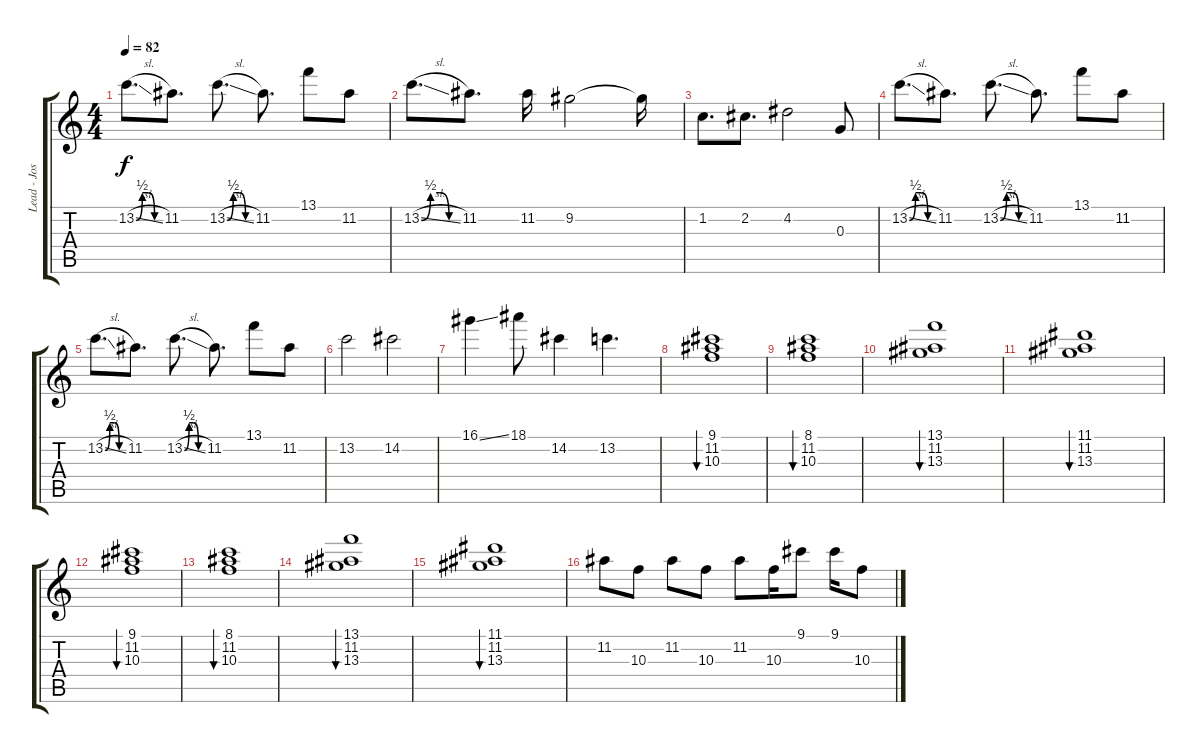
\track ("Lead - Josh Farro" "Lead - Jos") {instrument electricguitarjazz}
\staff {score tabs}
\tuning (E4 B3 G3 D3 A2 D2) {hide}
\ts (4 4)
\tempo 82
\clef g2
\ks c
13.2{be (custom 0 0 15 2 30 2 45 0 60 0) sl}.8{d dy f} 11.2.8{d} 13.2{be (custom 0 0 15 2 30 2 45 0 60 0) sl}.8{d} 11.2.8{d} 13.1.8 11.2.8 |
13.2{be (custom 0 0 15 2 30 2 45 0 60 0) sl}.8{d} 11.2.8{d} 11.2.16 9.2.2 9.2{t}.16 |
1.2.8{d} 2.2.8{d} 4.2.2 0.3.8 |
13.2{be (custom 0 0 15 2 30 2 45 0 60 0) sl}.8{d} 11.2.8{d} 13.2{be (custom 0 0 15 2 30 2 45 0 60 0) sl}.8{d} 11.2.8{d} 13.1.8 11.2.8 |
13.2{be (custom 0 0 15 2 30 2 45 0 60 0) sl}.8{d} 11.2.8{d} 13.2{be (custom 0 0 15 2 30 2 45 0 60 0) sl}.8{d} 11.2.8{d} 13.1.8 11.2.8 |
13.2.2 14.2.2 |
16.1{ss}.4 18.1.8 14.2.4 13.2.4{d} |
(9.1 11.2 10.3).1{bu 240 volume 7 instrument electricguitarjazz} |
(8.1 11.2 10.3).1{bu 240} |
(13.1 11.2 13.3).1{bu 240} |
(11.1 11.2 13.3).1{bu 240} |
(9.1 11.2 10.3).1{bu 240} |
(8.1 11.2 10.3).1{bu 240} |
(13.1 11.2 13.3).1{bu 240} |
(11.1 11.2 13.3).1{bu 240} |
11.2.8{volume 13 instrument distortionguitar} 10.3.8 11.2.8 10.3.8 11.2.8 10.3.16 9.1.8 9.1.16 10.3.8
